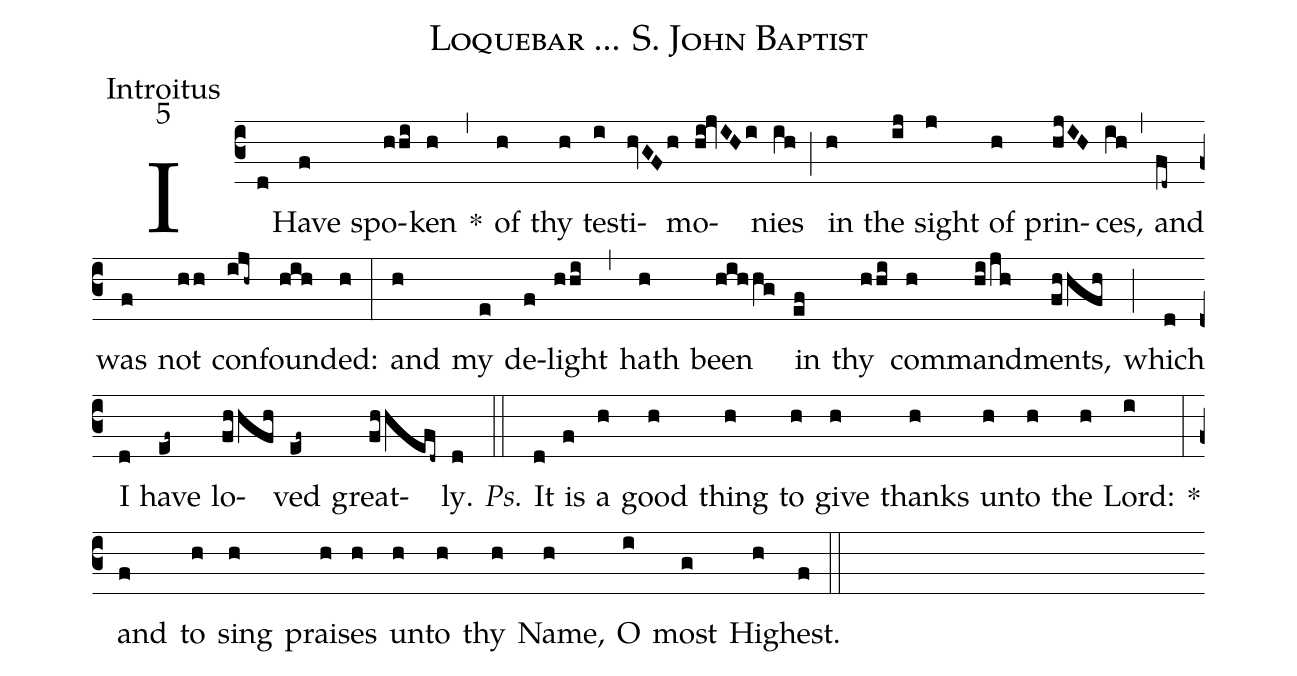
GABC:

name:Loquebar ... S. John Baptist;
office-part:Introitus;
mode:5;
%%
(c3) I(d) Have(f) spo(hhi)ken(h) *(,) of(h) thy(h) te(i)sti(hvGFh)mo(hi!jvIHi)nies(ih) (;) in(h) the(ij) sight(j) of(h) prin(hjIH)ces,(ih) (,) and(fd~) was(f) not(hh) con(ijh~)foun(hih)ded:(h) (:) and(h) my(e) de(f)light(hhi) (,) hath(h) been(hihhg) in(ef) thy(hhi) com(h)mand(hi/jh)ments,(fhhfh) (;) which(d) I(d) have(ef~) lo(fhhfh)ved(ef~) great(fhhefd~)ly.(d) <i>Ps.</i>(::) It(d) is(f) a(h) good(h) thing(h) to(h) give(h) thanks(h) un(h)to(h) the(h) Lord:(i) *(:) and(f) to(h) sing(h) prai(h)ses(h) un(h)to(h) thy(h) Name,(h) O(i) most(g) High(h)est.(f) (::)
